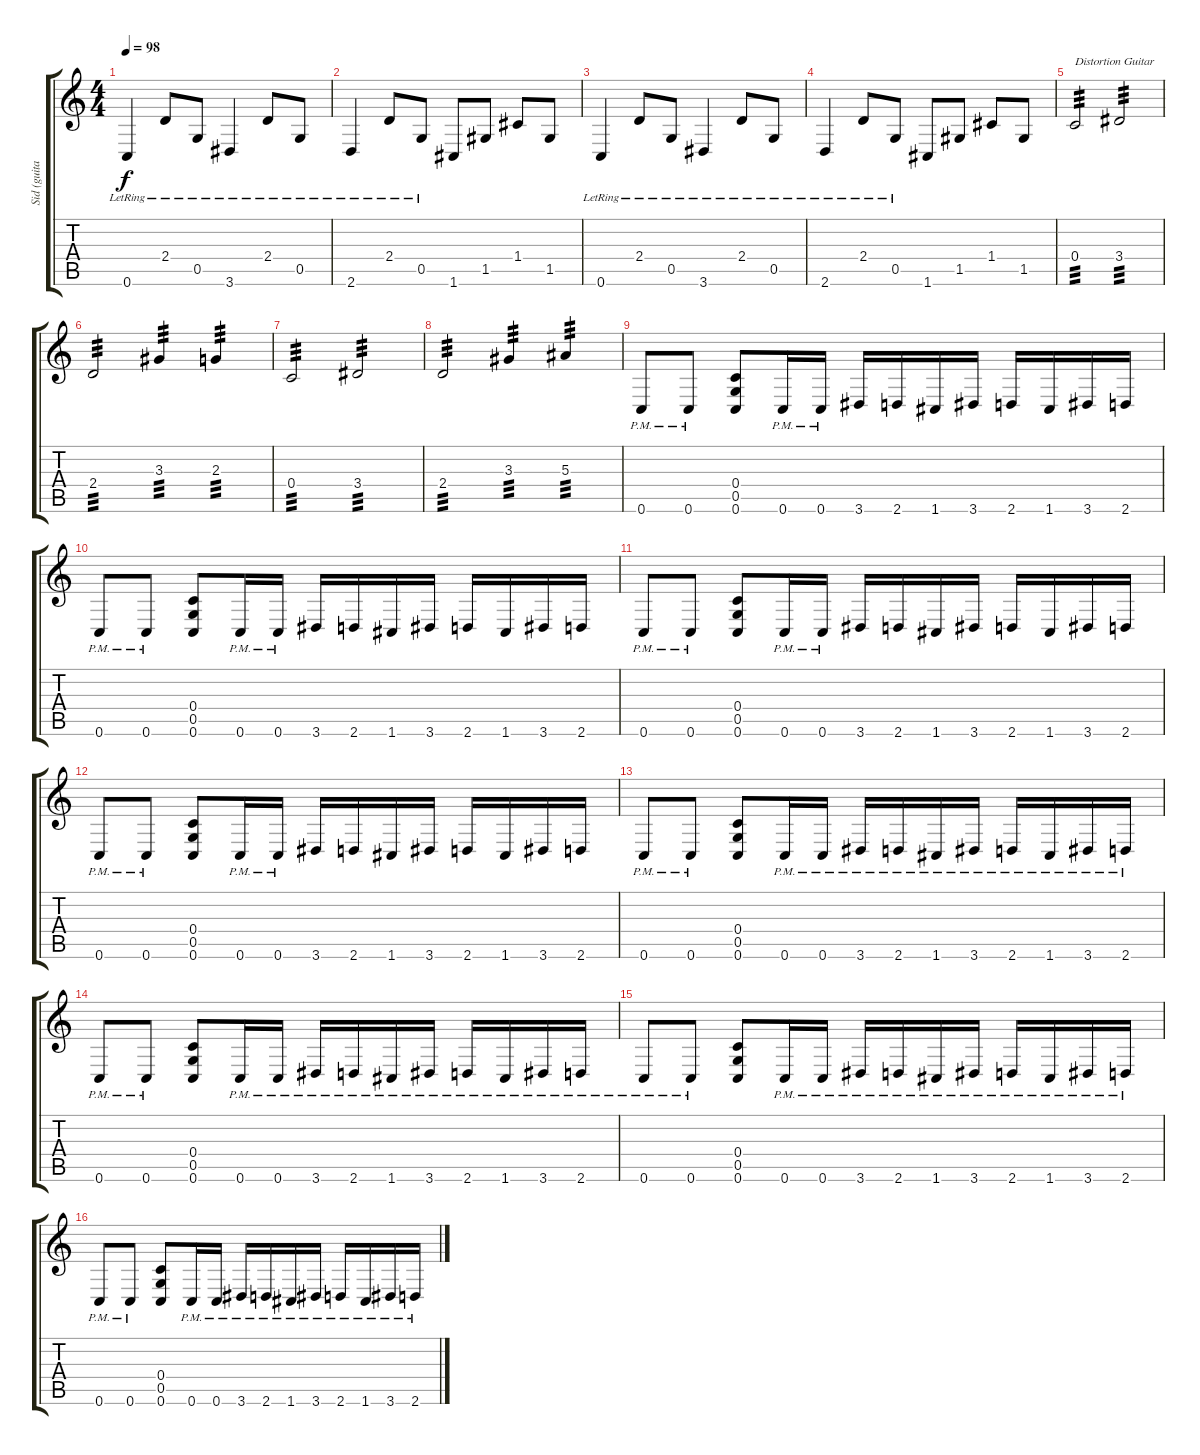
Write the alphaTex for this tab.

\track ("Sid (guitar)" "Sid (guita") {instrument electricguitarjazz}
\staff {score tabs}
\tuning (D4 A3 F3 C3 G2 C2) {hide}
\ts (4 4)
\tempo 98
\clef g2
\ks c
0.6{lr}.4{dy f} 2.4{lr}.8 0.5{lr}.8 3.6{lr}.4 2.4{lr}.8 0.5{lr}.8 |
2.6{lr}.4 2.4{lr}.8 0.5{lr}.8 1.6.8 1.5.8 1.4.8 1.5.8 |
0.6{lr}.4 2.4{lr}.8 0.5{lr}.8 3.6{lr}.4 2.4{lr}.8 0.5{lr}.8 |
2.6{lr}.4 2.4{lr}.8 0.5{lr}.8 1.6.8 1.5.8 1.4.8 1.5.8 |
0.4.2{txt "Distortion Guitar" tp 3 volume 13 instrument distortionguitar} 3.4.2{tp 3} |
2.4.2{tp 3} 3.3.4{tp 3} 2.3.4{tp 3} |
0.4.2{tp 3} 3.4.2{tp 3} |
2.4.2{tp 3} 3.3.4{tp 3} 5.3.4{tp 3} |
0.6{pm}.8{volume 13} 0.6{pm}.8 (0.4 0.5 0.6).8 0.6{pm}.16 0.6{pm}.16 3.6.16 2.6.16 1.6.16 3.6.16 2.6.16 1.6.16 3.6.16 2.6.16 |
0.6{pm}.8 0.6{pm}.8 (0.4 0.5 0.6).8 0.6{pm}.16 0.6{pm}.16 3.6.16 2.6.16 1.6.16 3.6.16 2.6.16 1.6.16 3.6.16 2.6.16 |
0.6{pm}.8 0.6{pm}.8 (0.4 0.5 0.6).8 0.6{pm}.16 0.6{pm}.16 3.6.16 2.6.16 1.6.16 3.6.16 2.6.16 1.6.16 3.6.16 2.6.16 |
0.6{pm}.8 0.6{pm}.8 (0.4 0.5 0.6).8 0.6{pm}.16 0.6{pm}.16 3.6.16 2.6.16 1.6.16 3.6.16 2.6.16 1.6.16 3.6.16 2.6.16 |
0.6{pm}.8 0.6{pm}.8 (0.4 0.5 0.6).8 0.6{pm}.16 0.6{pm}.16 3.6{pm}.16 2.6{pm}.16 1.6{pm}.16 3.6{pm}.16 2.6{pm}.16 1.6{pm}.16 3.6{pm}.16 2.6{pm}.16 |
0.6{pm}.8 0.6{pm}.8 (0.4 0.5 0.6).8 0.6{pm}.16 0.6{pm}.16 3.6{pm}.16 2.6{pm}.16 1.6{pm}.16 3.6{pm}.16 2.6{pm}.16 1.6{pm}.16 3.6{pm}.16 2.6{pm}.16 |
0.6{pm}.8 0.6{pm}.8 (0.4 0.5 0.6).8 0.6{pm}.16 0.6{pm}.16 3.6{pm}.16 2.6{pm}.16 1.6{pm}.16 3.6{pm}.16 2.6{pm}.16 1.6{pm}.16 3.6{pm}.16 2.6{pm}.16 |
0.6{pm}.8 0.6{pm}.8 (0.4 0.5 0.6).8 0.6{pm}.16 0.6{pm}.16 3.6{pm}.16 2.6{pm}.16 1.6{pm}.16 3.6{pm}.16 2.6{pm}.16 1.6{pm}.16 3.6{pm}.16 2.6{pm}.16
